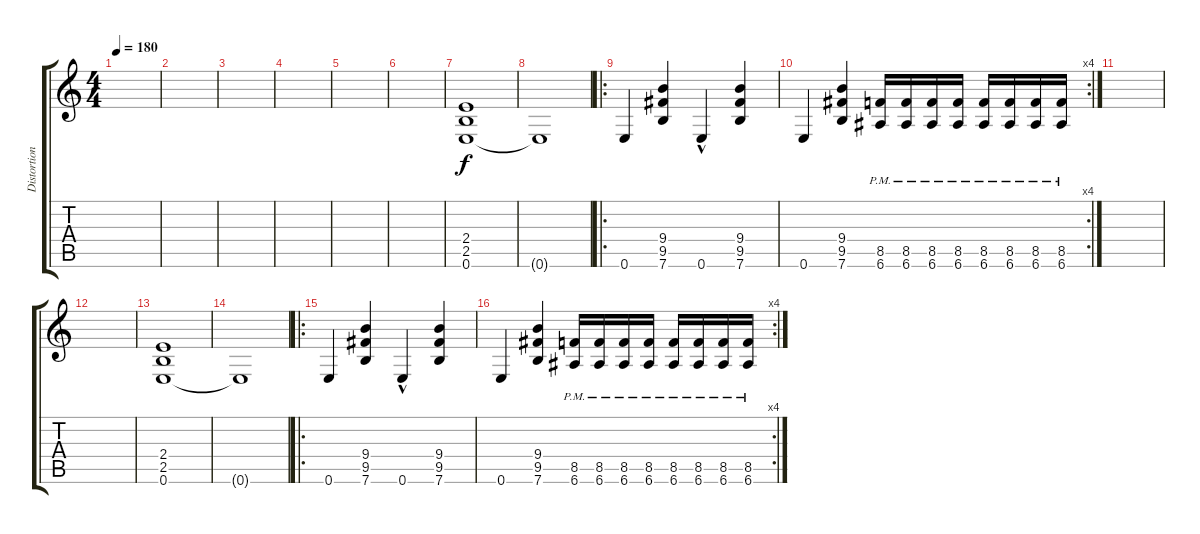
\track ("Distortion Gtr." "Distortion") {instrument distortionguitar}
\staff {score tabs}
\tuning (E4 B3 G3 D3 A2 E2) {hide}
\ts (4 4)
\tempo 180
\clef g2
\ks c
|
|
|
|
|
|
(2.4 2.5 0.6).1 |
0.6{t}.1 |
\ro
0.6.4 (9.4 9.5 7.6).4 0.6{hac}.4 (9.4 9.5 7.6).4 |
\rc 4
0.6.4 (9.4 9.5 7.6).4 (8.5{pm} 6.6{pm}).16 (8.5{pm} 6.6{pm}).16 (8.5{pm} 6.6{pm}).16 (8.5{pm} 6.6{pm}).16 (8.5{pm} 6.6{pm}).16 (8.5{pm} 6.6{pm}).16 (8.5{pm} 6.6{pm}).16 (8.5{pm} 6.6{pm}).16 |
|
|
(2.4 2.5 0.6).1 |
0.6{t}.1 |
\ro
0.6.4 (9.4 9.5 7.6).4 0.6{hac}.4 (9.4 9.5 7.6).4 |
\rc 4
0.6.4 (9.4 9.5 7.6).4 (8.5{pm} 6.6{pm}).16 (8.5{pm} 6.6{pm}).16 (8.5{pm} 6.6{pm}).16 (8.5{pm} 6.6{pm}).16 (8.5{pm} 6.6{pm}).16 (8.5{pm} 6.6{pm}).16 (8.5{pm} 6.6{pm}).16 (8.5{pm} 6.6{pm}).16
